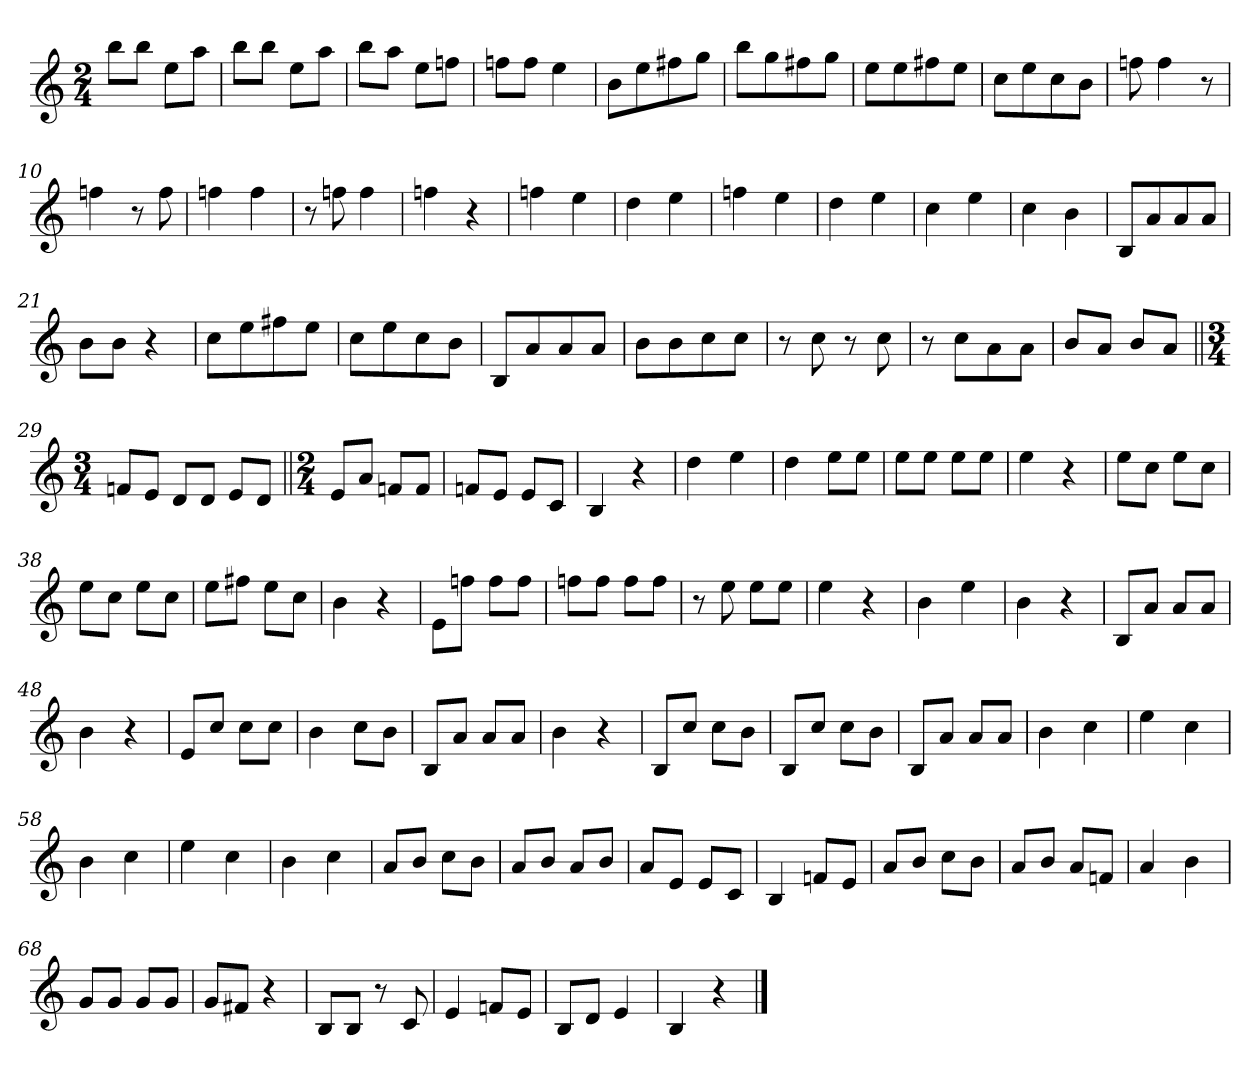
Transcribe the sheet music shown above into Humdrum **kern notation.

**kern
*part1
*staff1
*clefG2
*M2/4
=1
8bbL
8bbJ
8eeL
8aaJ
=2
8bbL
8bbJ
8eeL
8aaJ
=3
8bbL
8aaJ
8eeL
8ffnJ
=4
8ffnL
8ffJ
4ee
=5
8bL
8ee
8ff#X
8ggJ
=6
8bbL
8gg
8ff#X
8ggJ
=7
8eeL
8ee
8ff#X
8eeJ
=8
8ccL
8ee
8cc
8bJ
=9
8ffn
4ff
8r
=10
4ffn
8r
8ff
=11
4ffn
4ff
=12
8r
8ffn
4ff
=13
4ffn
4r
=14
4ffn
4ee
=15
4dd
4ee
=16
4ffn
4ee
=17
4dd
4ee
=18
4cc
4ee
=19
4cc
4b
=20
8BL
8a
8a
8aJ
=21
8bL
8bJ
4r
=22
8ccL
8ee
8ff#X
8eeJ
=23
8ccL
8ee
8cc
8bJ
=24
8BL
8a
8a
8aJ
=25
8bL
8b
8cc
8ccJ
=26
8r
8cc
8r
8cc
=27
8r
8ccL
8a
8aJ
=28
8bL
8aJ
8bL
8aJ
=29||
*M3/4
8fnL
8eJ
8dL
8dJ
8eL
8dJ
=30||
*M2/4
8eL
8aJ
8fnL
8fJ
=31
8fnL
8eJ
8eL
8cJ
=32
4B
4r
=33
4dd
4ee
=34
4dd
8eeL
8eeJ
=35
8eeL
8eeJ
8eeL
8eeJ
=36
4ee
4r
=37
8eeL
8ccJ
8eeL
8ccJ
=38
8eeL
8ccJ
8eeL
8ccJ
=39
8eeL
8ff#XJ
8eeL
8ccJ
=40
4b
4r
=41
8eL
8ffnJ
8ffL
8ffJ
=42
8ffnL
8ffJ
8ffL
8ffJ
=43
8r
8ee
8eeL
8eeJ
=44
4ee
4r
=45
4b
4ee
=46
4b
4r
=47
8BL
8aJ
8aL
8aJ
=48
4b
4r
=49
8eL
8ccJ
8ccL
8ccJ
=50
4b
8ccL
8bJ
=51
8BL
8aJ
8aL
8aJ
=52
4b
4r
=53
8BL
8ccJ
8ccL
8bJ
=54
8BL
8ccJ
8ccL
8bJ
=55
8BL
8aJ
8aL
8aJ
=56
4b
4cc
=57
4ee
4cc
=58
4b
4cc
=59
4ee
4cc
=60
4b
4cc
=61
8aL
8bJ
8ccL
8bJ
=62
8aL
8bJ
8aL
8bJ
=63
8aL
8eJ
8eL
8cJ
=64
4B
8fnL
8eJ
=65
8aL
8bJ
8ccL
8bJ
=66
8aL
8bJ
8aL
8fnJ
=67
4a
4b
=68
8gL
8gJ
8gL
8gJ
=69
8gL
8f#XJ
4r
=70
8BL
8BJ
8r
8c
=71
4e
8fnL
8eJ
=72
8BL
8dJ
4e
=73
4B
4r
==
*-
